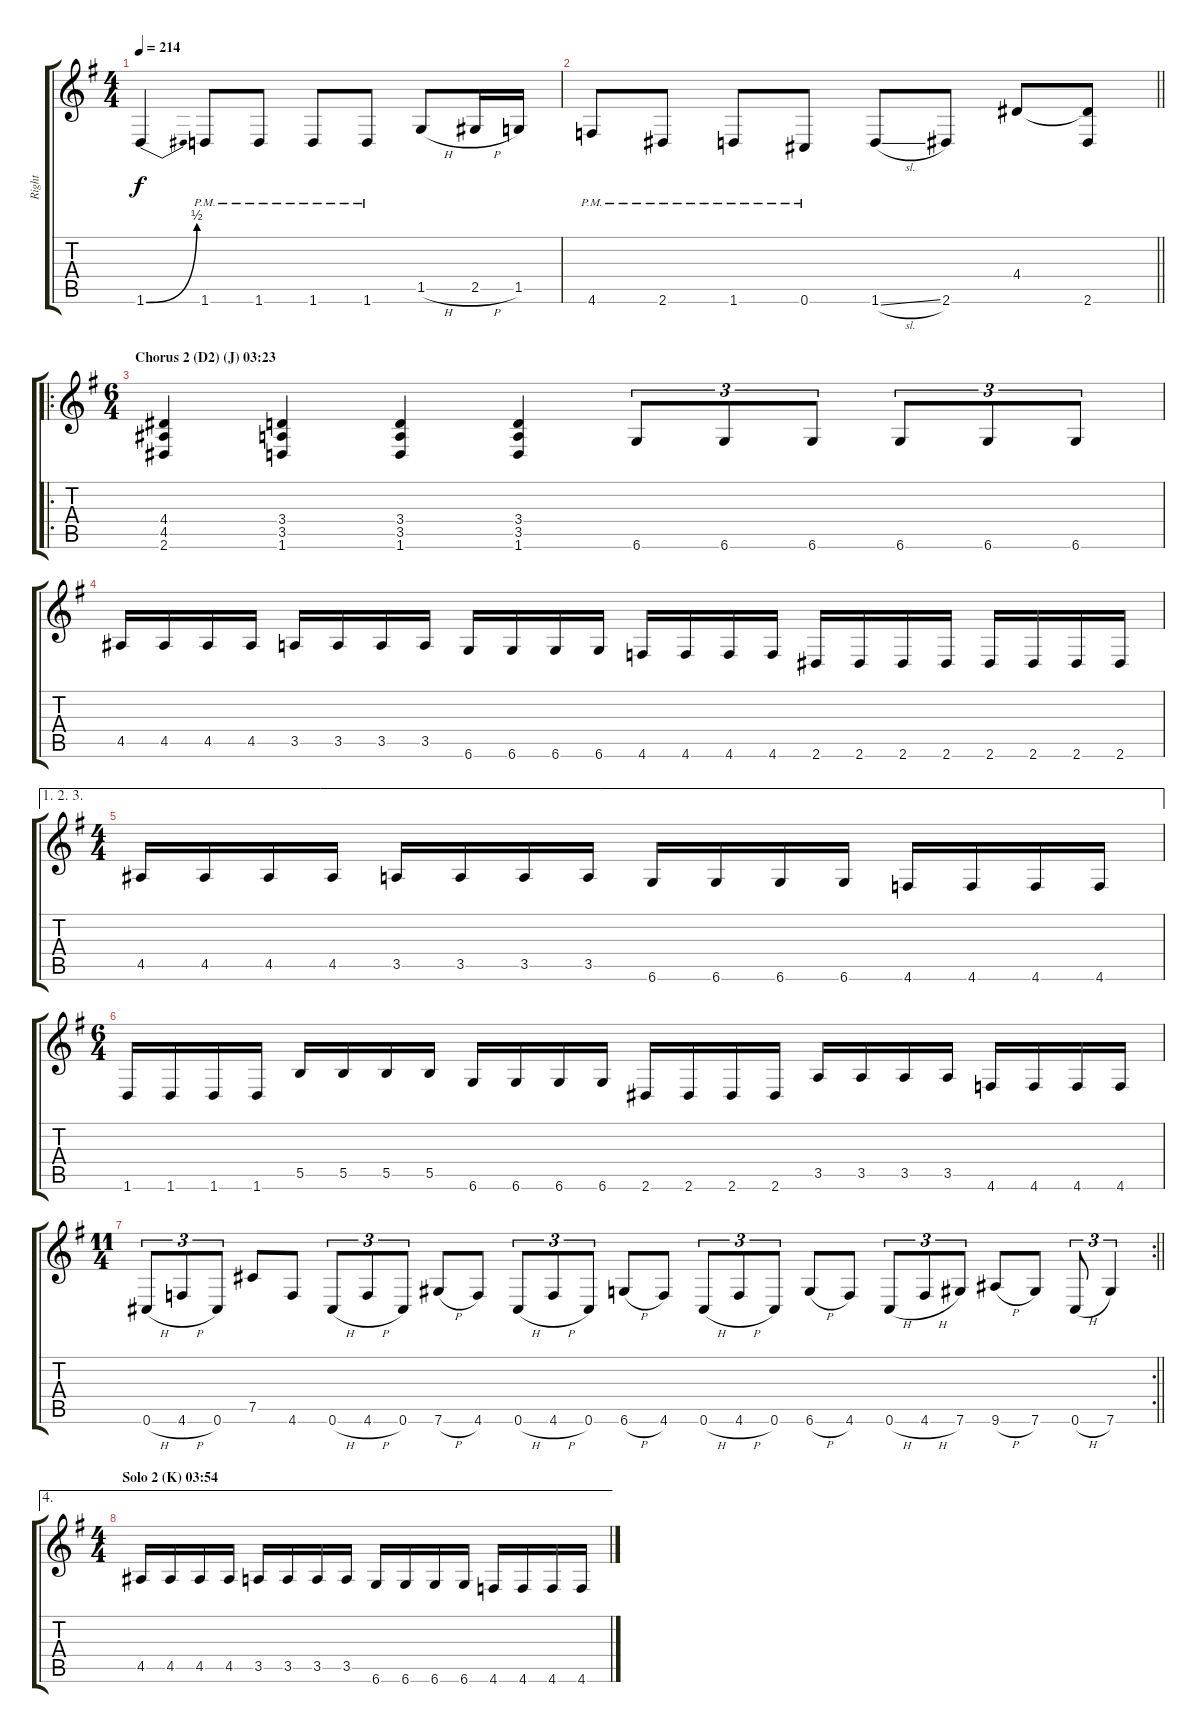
\track ("Right" "Right") {instrument distortionguitar}
\staff {score tabs}
\tuning (Db4 Ab3 E3 B2 Gb2 Db2) {hide}
\ts (4 4)
\tempo 214
\clef g2
\ks eminor
1.6{be (bend 0 0 60 2)}.4{dy f} 1.6{pm}.8 1.6{pm}.8 1.6{pm}.8 1.6{pm}.8 1.5{h}.8 2.5{h}.16 1.5.16 |
\barLineRight lightlight
4.6{pm}.8 2.6{pm}.8 1.6{pm}.8 0.6{pm}.8 1.6{sl}.8 2.6.8 4.4.8 (4.4{t} 2.6).8 |
\ro
\ts (6 4)
\section ("" "Chorus 2 (D2) (J) 03:23")
(4.4 4.5 2.6).4 (3.4 3.5 1.6).4 (3.4 3.5 1.6).4 (3.4 3.5 1.6).4 6.6.8{tu (3 2)} 6.6.8{tu (3 2)} 6.6.8{tu (3 2)} 6.6.8{tu (3 2)} 6.6.8{tu (3 2)} 6.6.8{tu (3 2)} |
4.5.16 4.5.16 4.5.16 4.5.16 3.5.16 3.5.16 3.5.16 3.5.16 6.6.16 6.6.16 6.6.16 6.6.16 4.6.16 4.6.16 4.6.16 4.6.16 2.6.16 2.6.16 2.6.16 2.6.16 2.6.16 2.6.16 2.6.16 2.6.16 |
\ae (1 2 3)
\ts (4 4)
4.5.16 4.5.16 4.5.16 4.5.16 3.5.16 3.5.16 3.5.16 3.5.16 6.6.16 6.6.16 6.6.16 6.6.16 4.6.16 4.6.16 4.6.16 4.6.16 |
\ts (6 4)
1.6.16 1.6.16 1.6.16 1.6.16 5.5.16 5.5.16 5.5.16 5.5.16 6.6.16 6.6.16 6.6.16 6.6.16 2.6.16 2.6.16 2.6.16 2.6.16 3.5.16 3.5.16 3.5.16 3.5.16 4.6.16 4.6.16 4.6.16 4.6.16 |
\rc 2
\ts (11 4)
\barLineRight lightlight
0.6{h}.8{tu (3 2)} 4.6{h}.8{tu (3 2)} 0.6.8{tu (3 2)} 7.5.8 4.6.8 0.6{h}.8{tu (3 2)} 4.6{h}.8{tu (3 2)} 0.6.8{tu (3 2)} 7.6{h}.8 4.6.8 0.6{h}.8{tu (3 2)} 4.6{h}.8{tu (3 2)} 0.6.8{tu (3 2)} 6.6{h}.8 4.6.8 0.6{h}.8{tu (3 2)} 4.6{h}.8{tu (3 2)} 0.6.8{tu (3 2)} 6.6{h}.8 4.6.8 0.6{h}.8{tu (3 2)} 4.6{h}.8{tu (3 2)} 7.6.8{tu (3 2)} 9.6{h}.8 7.6.8 0.6{h}.8{tu (3 2)} 7.6.4{tu (3 2)} |
\ae 4
\ts (4 4)
\section ("" "Solo 2 (K) 03:54")
4.5.16 4.5.16 4.5.16 4.5.16 3.5.16 3.5.16 3.5.16 3.5.16 6.6.16 6.6.16 6.6.16 6.6.16 4.6.16 4.6.16 4.6.16 4.6.16
